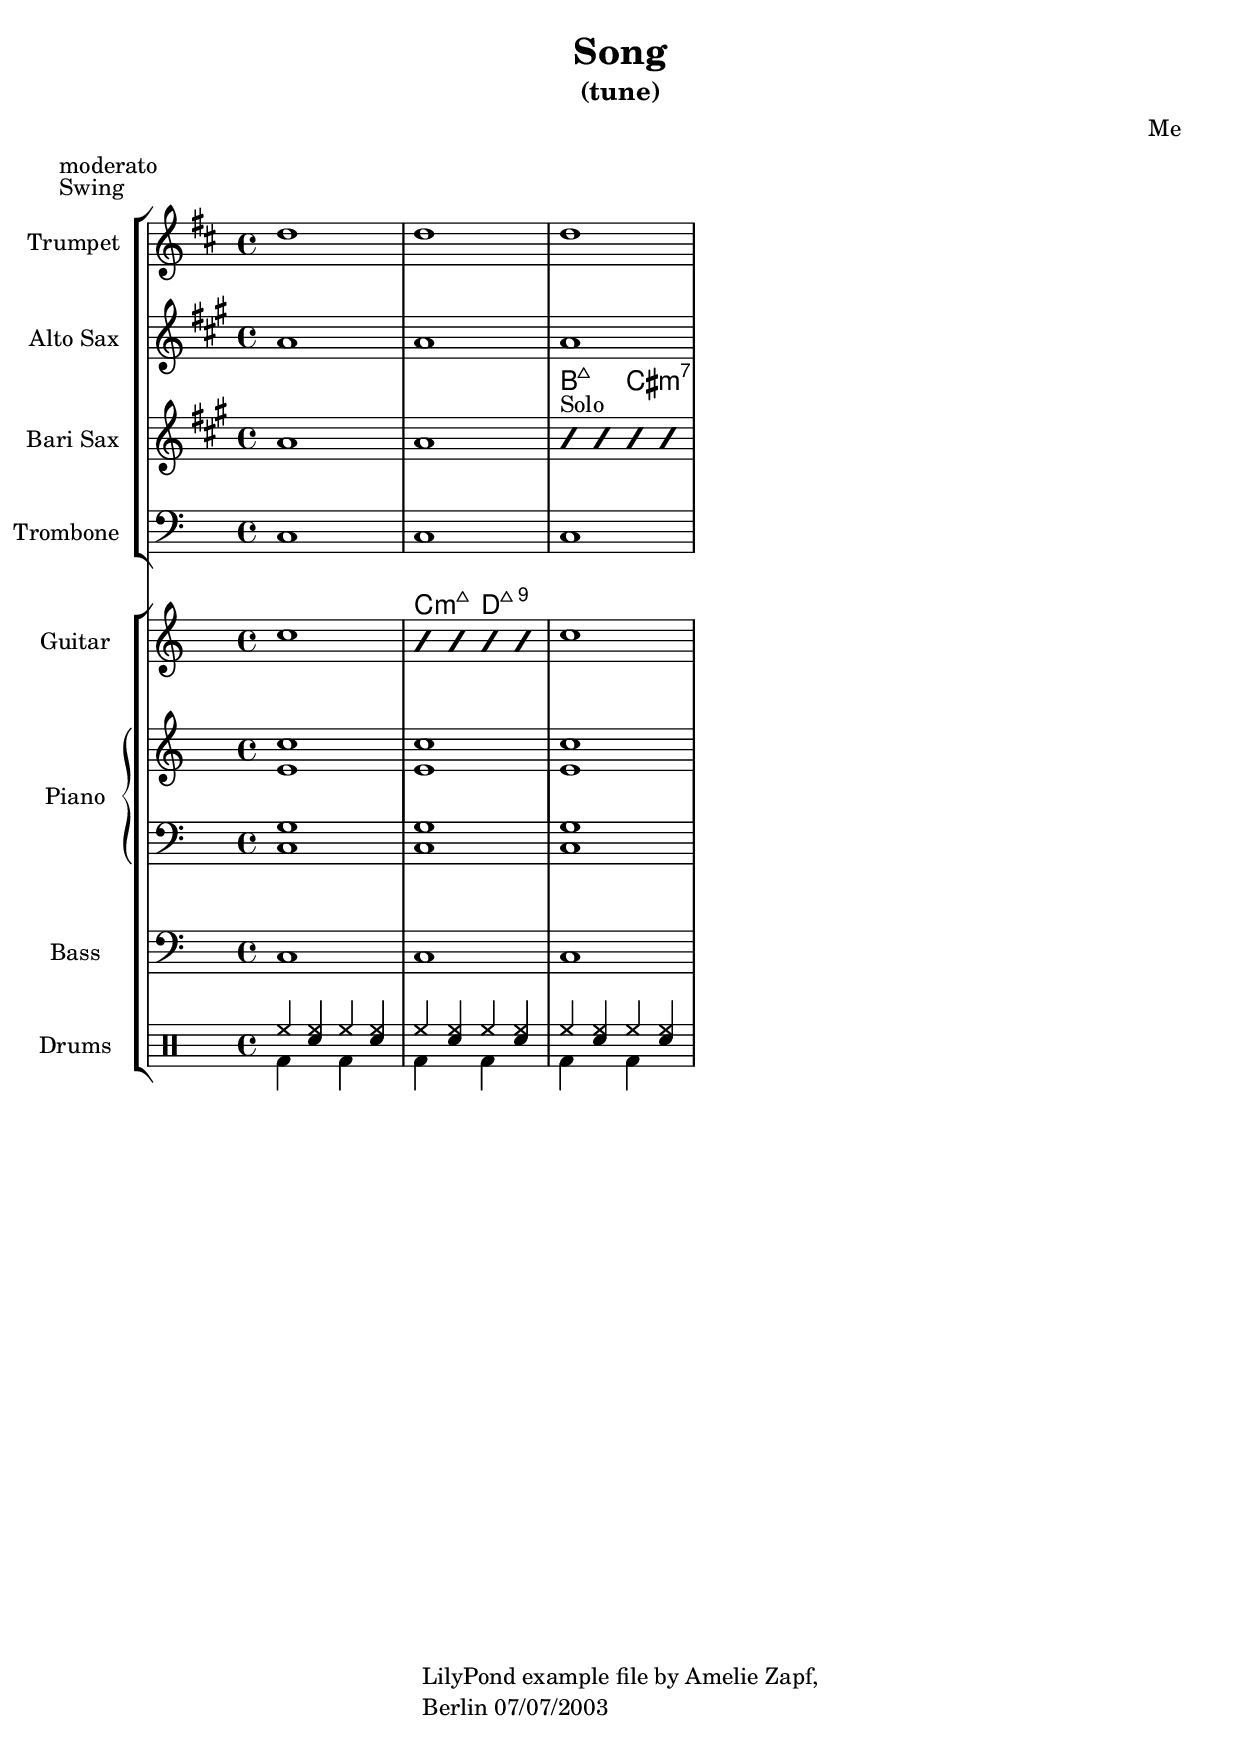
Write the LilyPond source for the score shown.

%% DO NOT EDIT this file manually; it is automatically
%% generated from LSR http://lsr.dsi.unimi.it
%% Make any changes in LSR itself, or in Documentation/snippets/new/ ,
%% and then run scripts/auxiliar/makelsr.py
%%
%% This file is in the public domain.
\version "2.15.2"

\header {
%% Translation of GIT committish: 4077120c18ac1dc490501b3d7d5886bc93e61a42
  texidocit = "
Ecco un modello piuttosto complesso, per un gruppo jazz. Si noti che tutti
gli strumenti sono in @code{\\key c \\major}. Si tratta della tonalità
in intonazione reale; la tonalità sarà automaticamente trasposta se la
musica si trova all'interno di una sezione @code{\\transpose}.

"
  doctitleit = "Modello per combo jazz"

  lsrtags = "keyboards, percussion, fretted-strings, template"



%% Translation of GIT committish: 615cbf212fdaf0b220b3330da417d0c3602494f2
  texidoces = "
Ésta es una plantilla bastante avanzada, para un conjunto de
jazz. Observe que la notación de todos los instrumentos está en
@code{\\key c \\major} (Do mayor). Esto se refiere al tono de
concierto; la armadura se transporta automáticamente si la música está
dentro de una sección @code{\\transpose}.

"
  doctitlees = "Plantilla para combo de jazz"


%% Translation of GIT committish: 0a868be38a775ecb1ef935b079000cebbc64de40
  texidocde = "
Hier ist ein ziemlich kompliziertes Beispiel für ein Jazz-Ensemble. Achtung:
Alle Instrumente sind in @code{\\key c \major} (C-Dur) notiert. Das bezieht sich
auf die klingende Musik: LilyPond transponiert die Tonart automatisch, wenn
sich die Noten innerhalb eines @code{\\transpose}-Abschnitts befinden.

"

  doctitlede = "Vorlage für Jazz-Combo"

%% Translation of GIT committish: bdfe3dc8175a2d7e9ea0800b5b04cfb68fe58a7a
  texidocfr = "
Bien que compliqué de prime abord, voici un canevas tout à fait indiqué
pour les ensembles de jazz.  Vous noterez que tous les instruments sont
notés en ut (@code{\\key c \major}), la tonalité de concert.  Les notes
seront automatiquement transposée dès lors qu'elles seront inscrites
dans une section @code{\\transpose}.

"
  doctitlefr = "Symboles de jazz"

  texidoc = "
This is quite an advanced template, for a jazz ensemble. Note that all
instruments are notated in @code{\\key c \\major}. This refers to the
key in concert pitch; the key will be automatically transposed if the
music is within a @code{\\transpose} section.

"
  doctitle = "Jazz combo template"
} % begin verbatim

\header {
  title = "Song"
  subtitle = "(tune)"
  composer = "Me"
  meter = "moderato"
  piece = "Swing"
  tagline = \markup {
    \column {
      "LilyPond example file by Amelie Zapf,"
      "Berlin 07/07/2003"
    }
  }
}

%#(set-global-staff-size 16)
\include "english.ly"

%%%%%%%%%%%% Some macros %%%%%%%%%%%%%%%%%%%

sl = {
  \override NoteHead #'style = #'slash
  \override Stem #'transparent = ##t
}
nsl = {
  \revert NoteHead #'style
  \revert Stem #'transparent
}
crOn = \override NoteHead #'style = #'cross
crOff = \revert NoteHead #'style

%% insert chord name style stuff here.

jazzChords = { }

%%%%%%%%%%%% Keys'n'thangs %%%%%%%%%%%%%%%%%

global = { \time 4/4 }

Key = { \key c \major }

% ############ Horns ############

% ------ Trumpet ------
trpt = \transpose c d \relative c'' {
  \Key
  c1 | c | c |
}
trpHarmony = \transpose c' d {
  \jazzChords
}
trumpet = {
  \global
  \set Staff.instrumentName = #"Trumpet"
  \clef treble
  <<
    \trpt
  >>
}

% ------ Alto Saxophone ------
alto = \transpose c a \relative c' {
  \Key
  c1 | c | c |
}
altoHarmony = \transpose c' a {
  \jazzChords
}
altoSax = {
  \global
  \set Staff.instrumentName = #"Alto Sax"
  \clef treble
  <<
    \alto
  >>
}

% ------ Baritone Saxophone ------
bari = \transpose c a' \relative c {
  \Key
  c1
  c1
  \sl
  d4^"Solo" d d d
  \nsl
}
bariHarmony = \transpose c' a \chordmode {
  \jazzChords s1 s d2:maj e:m7
}
bariSax = {
  \global
  \set Staff.instrumentName = #"Bari Sax"
  \clef treble
  <<
    \bari
  >>
}

% ------ Trombone ------
tbone = \relative c {
  \Key
  c1 | c | c
}
tboneHarmony = \chordmode {
  \jazzChords
}
trombone = {
  \global
  \set Staff.instrumentName = #"Trombone"
  \clef bass
  <<
    \tbone
  >>
}

% ############ Rhythm Section #############

% ------ Guitar ------
gtr = \relative c'' {
  \Key
  c1
  \sl
  b4 b b b
  \nsl
  c1
}
gtrHarmony = \chordmode {
  \jazzChords
  s1 c2:min7+ d2:maj9
}
guitar = {
  \global
  \set Staff.instrumentName = #"Guitar"
  \clef treble
  <<
    \gtr
  >>
}

%% ------ Piano ------
rhUpper = \relative c'' {
  \voiceOne
  \Key
  c1 | c | c
}
rhLower = \relative c' {
  \voiceTwo
  \Key
  e1 | e | e
}

lhUpper = \relative c' {
  \voiceOne
  \Key
  g1 | g | g
}
lhLower = \relative c {
  \voiceTwo
  \Key
  c1 | c | c
}

PianoRH = {
  \clef treble
  \global
  \set Staff.midiInstrument = #"acoustic grand"
  <<
    \new Voice = "one" \rhUpper
    \new Voice = "two" \rhLower
  >>
}
PianoLH = {
  \clef bass
  \global
  \set Staff.midiInstrument = #"acoustic grand"
  <<
    \new Voice = "one" \lhUpper
    \new Voice = "two" \lhLower
  >>
}

piano = {
  <<
    \set PianoStaff.instrumentName = #"Piano"
    \new Staff = "upper" \PianoRH
    \new Staff = "lower" \PianoLH
  >>
}

% ------ Bass Guitar ------
Bass = \relative c {
  \Key
  c1 | c | c
}
bass = {
  \global
  \set Staff.instrumentName = #"Bass"
  \clef bass
  <<
    \Bass
  >>
}

% ------ Drums ------
up = \drummode {
  \voiceOne
  hh4 <hh sn> hh <hh sn>
  hh4 <hh sn> hh <hh sn>
  hh4 <hh sn> hh <hh sn>
}
down = \drummode {
  \voiceTwo
  bd4 s bd s
  bd4 s bd s
  bd4 s bd s
}

drumContents = {
  \global
  <<
    \set DrumStaff.instrumentName = #"Drums"
    \new DrumVoice \up
    \new DrumVoice \down
  >>
}

%%%%%%%%% It All Goes Together Here %%%%%%%%%%%%%%%%%%%%%%

\score {
  <<
    \new StaffGroup = "horns" <<
      \new Staff = "trumpet" \trumpet
      \new Staff = "altosax" \altoSax
      \new ChordNames = "barichords" \bariHarmony
      \new Staff = "barisax" \bariSax
      \new Staff = "trombone" \trombone
    >>

    \new StaffGroup = "rhythm" <<
      \new ChordNames = "chords" \gtrHarmony
      \new Staff = "guitar" \guitar
      \new PianoStaff = "piano" \piano
      \new Staff = "bass" \bass
      \new DrumStaff \drumContents
    >>
  >>
  \layout {
    \context { \Staff \RemoveEmptyStaves }
    \context {
      \Score
      \override BarNumber #'padding = #3
      \override RehearsalMark #'padding = #2
      skipBars = ##t
    }
  }
  \midi { }
}

